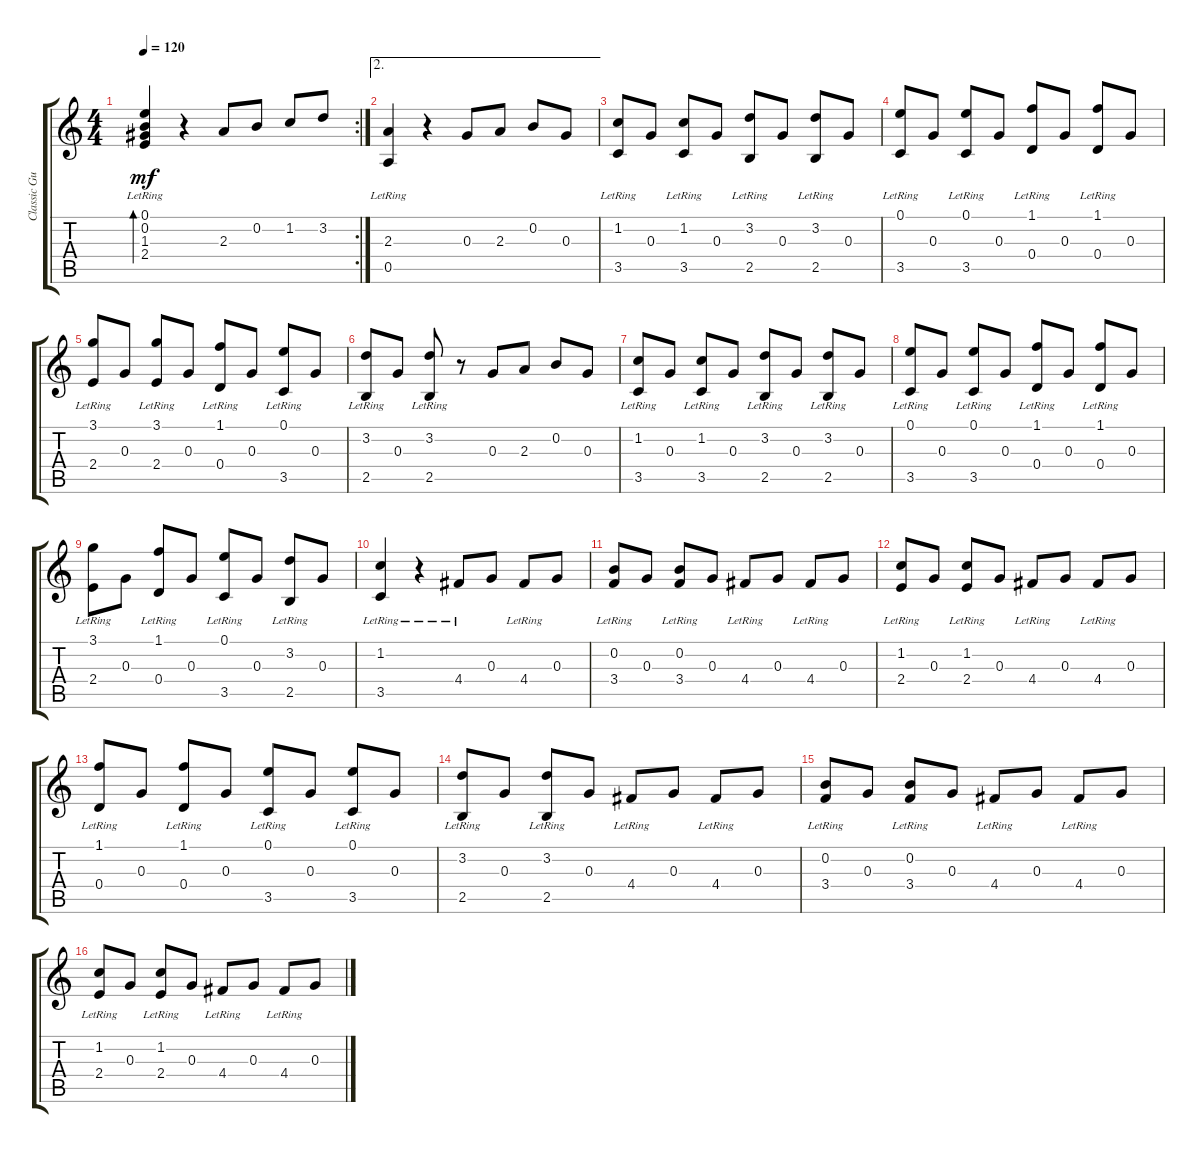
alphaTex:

\track ("Classic Guitar" "Classic Gu") {instrument acousticguitarnylon}
\staff {score tabs}
\tuning (E4 B3 G3 D3 A2 E2) {hide}
\rc 2
\ts (4 4)
\tempo 120
\clef g2
\ks c
(0.1 0.2 1.3 2.4{lr}).4{bd 60 dy mf} r.4 2.3.8{beam Up} 0.2.8{beam Up} 1.2.8{beam Up} 3.2.8{beam Up} |
\ae 2
(2.3 0.5{lr}).4 r.4 0.3.8 2.3.8 0.2.8 0.3.8 |
(1.2 3.5{lr}).8 0.3.8 (1.2 3.5{lr}).8 0.3.8 (3.2 2.5{lr}).8 0.3.8 (3.2 2.5{lr}).8 0.3.8 |
(0.1 3.5{lr}).8 0.3.8 (0.1 3.5{lr}).8 0.3.8 (1.1 0.4{lr}).8{beam Up} 0.3.8{beam Up} (1.1 0.4{lr}).8{beam Up} 0.3.8{beam Up} |
(3.1 2.4{lr}).8{beam Up} 0.3.8{beam Up} (3.1 2.4{lr}).8{beam Up} 0.3.8{beam Up} (1.1 0.4{lr}).8{beam Up} 0.3.8{beam Up} (0.1 3.5{lr}).8 0.3.8 |
(3.2 2.5{lr}).8 0.3.8 (3.2 2.5{lr}).8 r.8 0.3.8 2.3.8 0.2.8 0.3.8 |
(1.2 3.5{lr}).8 0.3.8 (1.2 3.5{lr}).8 0.3.8 (3.2 2.5{lr}).8 0.3.8 (3.2 2.5{lr}).8 0.3.8 |
(0.1 3.5{lr}).8 0.3.8 (0.1 3.5{lr}).8 0.3.8 (1.1 0.4{lr}).8{beam Up} 0.3.8{beam Up} (1.1 0.4{lr}).8{beam Up} 0.3.8{beam Up} |
(3.1 2.4{lr}).8 0.3.8 (1.1 0.4{lr}).8 0.3.8 (0.1 3.5{lr}).8 0.3.8 (3.2 2.5{lr}).8 0.3.8 |
(1.2 3.5{lr}).4 r.4 4.4{lr}.8 0.3.8 4.4{lr}.8 0.3.8 |
(0.2 3.4{lr}).8 0.3.8 (0.2 3.4{lr}).8 0.3.8 4.4{lr}.8 0.3.8 4.4{lr}.8 0.3.8 |
(1.2 2.4{lr}).8 0.3.8 (1.2 2.4{lr}).8 0.3.8 4.4{lr}.8 0.3.8 4.4{lr}.8 0.3.8 |
(1.1 0.4{lr}).8{beam Up} 0.3.8{beam Up} (1.1 0.4{lr}).8{beam Up} 0.3.8{beam Up} (0.1 3.5{lr}).8 0.3.8 (0.1 3.5{lr}).8 0.3.8 |
(3.2 2.5{lr}).8 0.3.8 (3.2 2.5{lr}).8 0.3.8 4.4{lr}.8 0.3.8 4.4{lr}.8 0.3.8 |
(0.2 3.4{lr}).8 0.3.8 (0.2 3.4{lr}).8 0.3.8 4.4{lr}.8 0.3.8 4.4{lr}.8 0.3.8 |
(1.2 2.4{lr}).8 0.3.8 (1.2 2.4{lr}).8 0.3.8 4.4{lr}.8 0.3.8 4.4{lr}.8 0.3.8
